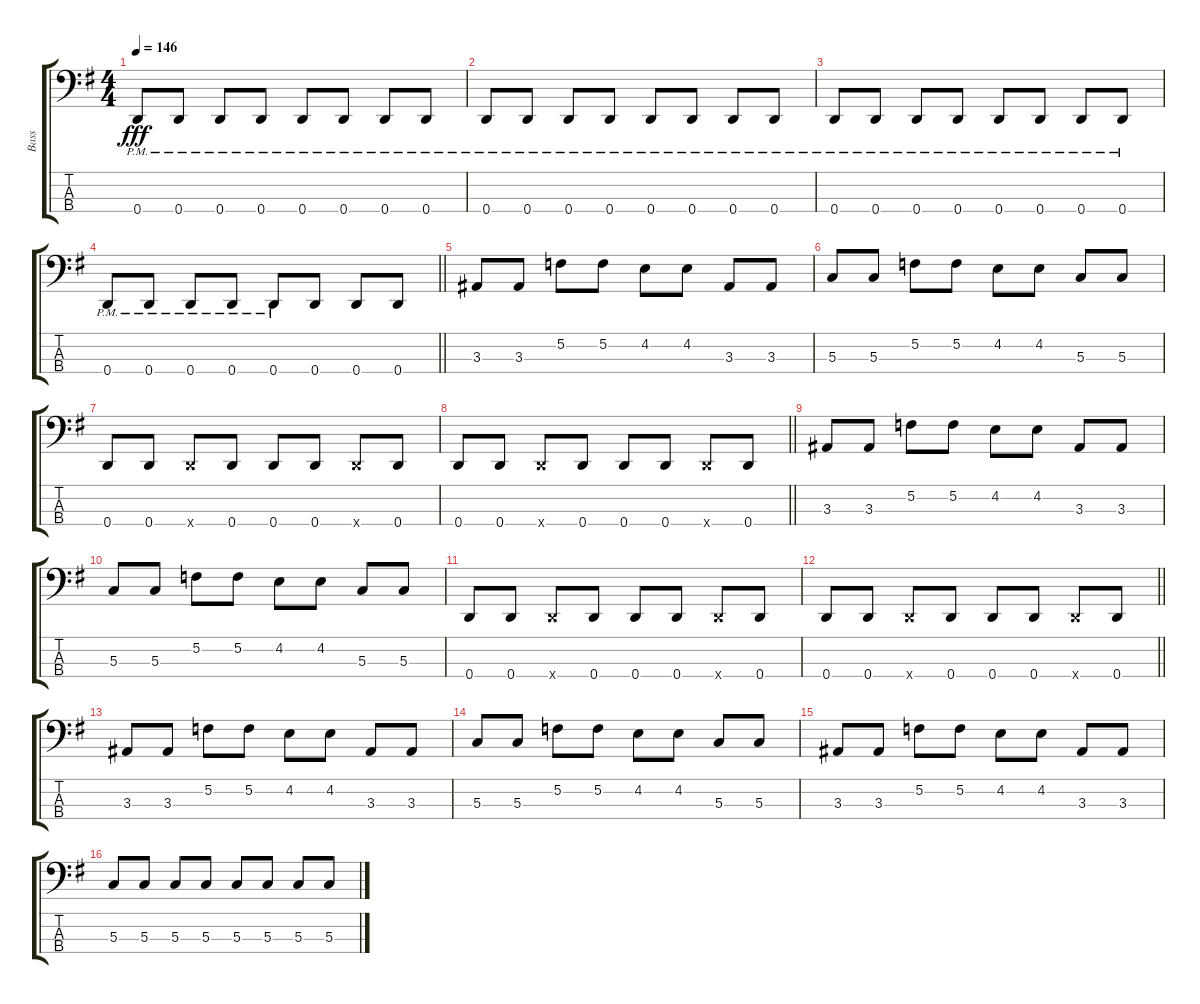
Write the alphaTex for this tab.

\track ("Bass" "Bass") {instrument electricbassfinger}
\staff {score tabs}
\tuning (F2 C2 G1 D1) {hide}
\ts (4 4)
\tempo 146
\clef f4
\ks g
0.4{pm}.8{dy fff} 0.4{pm}.8 0.4{pm}.8 0.4{pm}.8 0.4{pm}.8 0.4{pm}.8 0.4{pm}.8 0.4{pm}.8 |
0.4{pm}.8 0.4{pm}.8 0.4{pm}.8 0.4{pm}.8 0.4{pm}.8 0.4{pm}.8 0.4{pm}.8 0.4{pm}.8 |
0.4{pm}.8 0.4{pm}.8 0.4{pm}.8 0.4{pm}.8 0.4{pm}.8 0.4{pm}.8 0.4{pm}.8 0.4{pm}.8 |
\barLineRight lightlight
0.4{pm}.8 0.4{pm}.8 0.4{pm}.8 0.4{pm}.8 0.4{pm}.8 0.4.8 0.4.8 0.4.8 |
3.3.8 3.3.8 5.2.8 5.2.8 4.2.8 4.2.8 3.3.8 3.3.8 |
5.3.8 5.3.8 5.2.8 5.2.8 4.2.8 4.2.8 5.3.8 5.3.8 |
0.4.8 0.4.8 0.4{x}.8 0.4.8 0.4.8 0.4.8 0.4{x}.8 0.4.8 |
\barLineRight lightlight
0.4.8 0.4.8 0.4{x}.8 0.4.8 0.4.8 0.4.8 0.4{x}.8 0.4.8 |
3.3.8 3.3.8 5.2.8 5.2.8 4.2.8 4.2.8 3.3.8 3.3.8 |
5.3.8 5.3.8 5.2.8 5.2.8 4.2.8 4.2.8 5.3.8 5.3.8 |
0.4.8 0.4.8 0.4{x}.8 0.4.8 0.4.8 0.4.8 0.4{x}.8 0.4.8 |
\barLineRight lightlight
0.4.8 0.4.8 0.4{x}.8 0.4.8 0.4.8 0.4.8 0.4{x}.8 0.4.8 |
3.3.8 3.3.8 5.2.8 5.2.8 4.2.8 4.2.8 3.3.8 3.3.8 |
5.3.8 5.3.8 5.2.8 5.2.8 4.2.8 4.2.8 5.3.8 5.3.8 |
3.3.8 3.3.8 5.2.8 5.2.8 4.2.8 4.2.8 3.3.8 3.3.8 |
5.3.8 5.3.8 5.3.8 5.3.8 5.3.8 5.3.8 5.3.8 5.3.8
